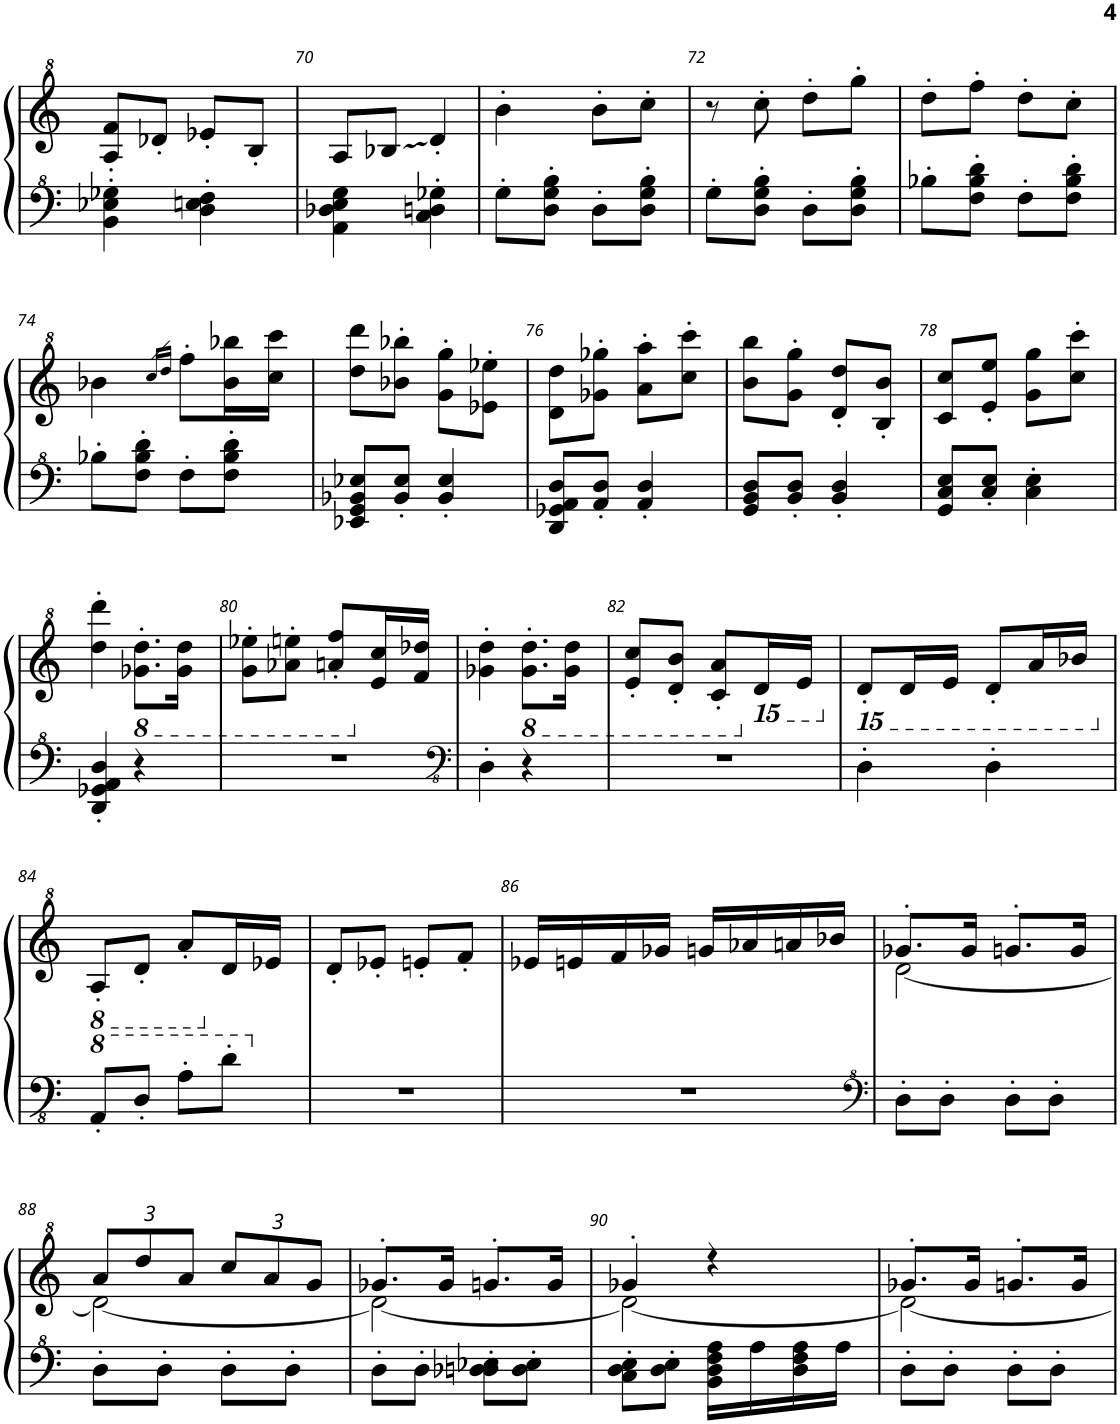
**kern	**kern
*part1	*part1
*staff2	*staff1
*I"Piano, Right	*
*I'Pno.	*
!!LO:PB:g=z
*clefF^4	*clefG^2
*k[]	*k[]
*M2/4	*M2/4
=69	=69
4B\' 4e-X\' 4g-X\'	8a/' 8ff/'L
.	8dd-X'/J
4d\' 4en\' 4f\'	8ee-X'/L
.	8b'/J
=70	=70
4A\ 4d-X\ 4e\ 4g\	8a/L
.	8b-X/J
4c\' 4dn\' 4g-X\'	4dd'/
=71	=71
8g'\L	4bb'\
8d\' 8g\' 8b\'J	.
8d'\L	8bb'\L
8d\' 8g\' 8b\'J	8ccc'\J
=72	=72
8g'\L	8r
8d\' 8g\' 8b\'J	8ccc'\
8d'\L	8ddd'\L
8d\' 8g\' 8b\'J	8ggg'\J
=73	=73
8b-X'\L	8ddd'\L
8f\' 8b-\' 8dd\'J	8fff'\J
8f'\L	8ddd'\L
8f\' 8b-\' 8dd\'J	8ccc'\J
!!LO:LB:g=z
=74	=74
8b-X'\L	4bb-X\
8f\' 8b-\' 8dd\'J	.
.	16qccc/LL
.	16qddd/JJ
8f'\L	8fff'\L
8f\' 8b-\' 8dd\'J	16bb-\ 16bbb-X\L
.	16ccc\ 16cccc\JJ
=75	=75
8E-X/ 8G/ 8B-X/ 8e-X/L	8ddd\ 8dddd\L
8B-/' 8e-/'J	8bb-X\' 8bbb-X\'J
4B-/' 4e-/'	8gg\' 8ggg\'L
.	8ee-X\' 8eee-X\'J
=76	=76
8D/ 8G-X/ 8A/ 8d/L	8dd\ 8ddd\L
8A/' 8d/'J	8gg-X\' 8ggg-X\'J
4A/' 4d/'	8aa\' 8aaa\'L
.	8ccc\' 8cccc\'J
=77	=77
8G/ 8B/ 8d/L	8bb\ 8bbb\L
8B/' 8d/'J	8gg\' 8ggg\'J
4B/' 4d/'	8dd/' 8ddd/'L
.	8b/' 8bb/'J
=78	=78
8G/ 8c/ 8e/L	8cc/ 8ccc/L
8c/' 8e/'J	8ee/' 8eee/'J
4c\' 4e\'	8gg\ 8ggg\L
.	8ccc\' 8cccc\'J
!!LO:LB:g=z
=79	=79
4D/' 4G-X/' 4A/' 4d/'	4ddd\' 4dddd\'
*	*8ba
4r	8.g-X\' 8.dd\'L
.	16g-\ 16dd\Jk
=80	=80
2r	8g\' 8ee-X\'L
.	8a-X\' 8een\'J
.	8an/' 8ff/'L
*	*X8ba
.	16ee/ 16ccc/L
.	16ff/ 16ddd-X/JJ
=81	=81
*clefFv4	*
4DD'\	4gg-X\' 4ddd\'
*	*8ba
4r	8.g-\' 8.dd\'L
.	16g-\ 16dd\Jk
=82	=82
2r	8e/' 8cc/'L
.	8d/' 8b/'J
.	8c/' 8a/'L
*	*X8ba
*	*15ba
.	16D/L
.	16E/JJ
=83	=83
*	*X15ba
*	*15ba
4DD'\	8D'/L
.	16D/L
.	16E/JJ
4DD'\	8D'/L
.	16A/L
.	16B-X/JJ
!!LO:LB:g=z
=84	=84
*8va	*
*	*X15ba
*	*8ba
8AA'/L	8A'/L
8D'/J	8d'/J
8A'\L	8a'/L
*	*X8ba
8d'\J	16dd/L
.	16ee-X/JJ
=85	=85
*X8va	*
2r	8dd'/L
.	8ee-X'/J
.	8een'/L
.	8ff'/J
=86	=86
2r	16ee-X/LL
.	16een/
.	16ff/
.	16gg-X/JJ
.	16ggn/LL
.	16aa-X/
.	16aan/
.	16bb-X/JJ
=87	=87
*clefF^4	*
*	*^
8d'\L	8.gg-X'/L	[2dd\
8d'\J	.	.
.	16gg-/Jk	.
8d'\L	8.ggn'/L	.
8d'\J	.	.
.	16gg/Jk	.
!!LO:LB:g=z	!!
=88	=88	=88
*	*Xbrackettup	*
8d'\L	12aa/L	2dd\_
.	12ddd/	.
8d'\J	.	.
.	12aa/J	.
8d'\L	12ccc/L	.
.	12aa/	.
8d'\J	.	.
.	12gg/J	.
=89	=89	=89
8d'\L	8.gg-X'/L	2dd\_
8d'\J	.	.
.	16gg-/Jk	.
8d-X\' 8dn\' 8e-X\'L	8.ggn'/L	.
8d\' 8e-\'J	.	.
.	16gg/Jk	.
=90	=90	=90
8c\' 8d\' 8e\'L	4gg-X'/	2dd\_
8d\' 8e\'J	.	.
16B\ 16d\ 16f\ 16a\LL	4r	.
16a\	.	.
16d\ 16f\ 16a\	.	.
16a\JJ	.	.
=91	=91	=91
8d'\L	8.gg-X'/L	2dd\_
8d'\J	.	.
.	16gg-/Jk	.
8d'\L	8.ggn'/L	.
8d'\J	.	.
.	16gg/Jk	.
*	*v	*v
=	=
*-	*-
